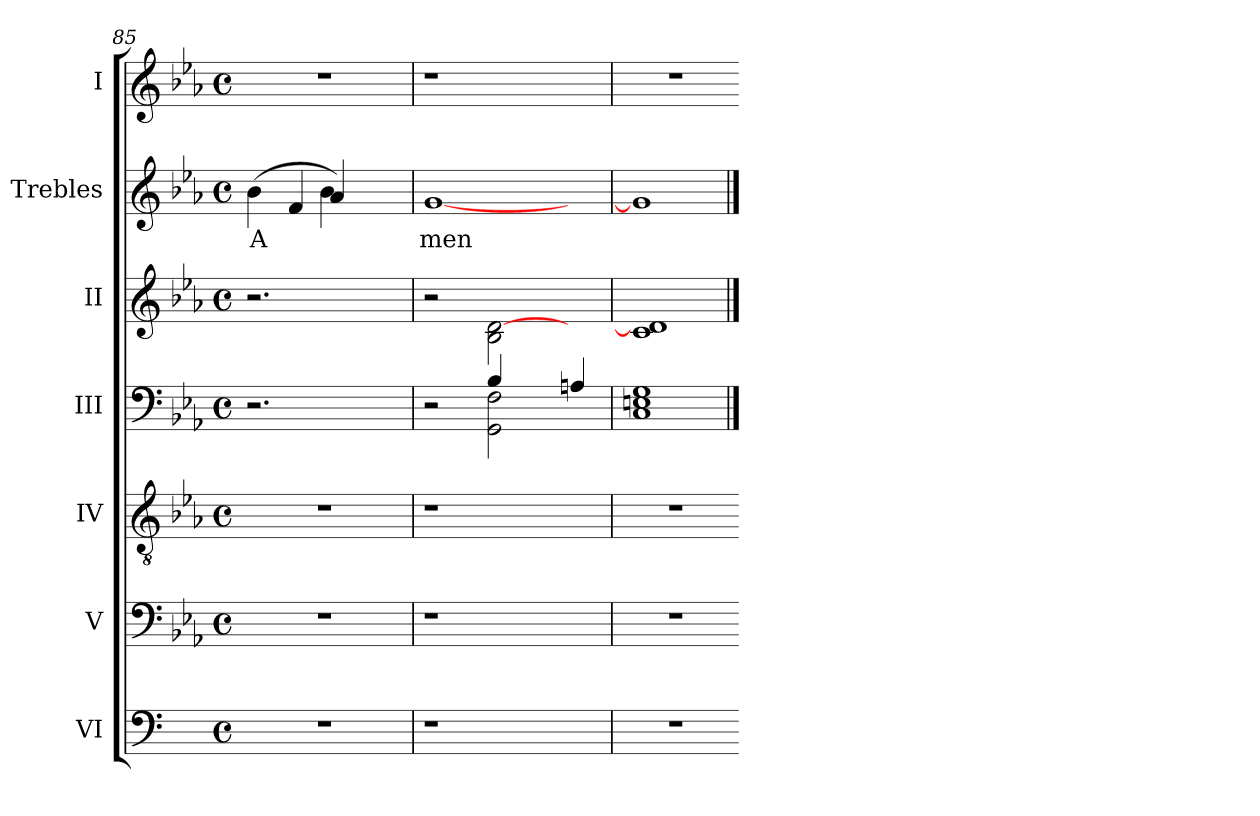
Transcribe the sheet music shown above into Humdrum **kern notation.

**kern	**kern	**kern	**kern	**text	**kern	**text	**kern	**text	**kern
*part7	*part6	*part5	*part4	*part4	*part3	*part3	*part2	*part2	*part1
*staff7	*staff6	*staff5	*staff4	*staff4	*staff3	*staff3	*staff2	*staff2	*staff1
*I"VI	*I"V	*I"IV	*I"III	*	*I"II	*	*I"Trebles	*	*I"I
*I'V	*	*	*I'II	*	*	*	*	*	*
*clefF4	*clefF4	*clefGv2	*clefF4	*	*clefG2	*	*clefG2	*	*clefG2
*k[]	*k[b-e-a-]	*k[b-e-a-]	*k[b-e-a-]	*	*k[b-e-a-]	*	*k[b-e-a-]	*	*k[b-e-a-]
*C:	*E-:	*E-:	*E-:	*	*E-:	*	*E-:	*	*E-:
*M4/4	*M4/4	*M4/4	*M4/4	*	*M4/4	*	*M4/4	*	*M4/4
*met(c)	*met(c)	*met(c)	*met(c)	*	*met(c)	*	*met(c)	*	*met(c)
=85	=85	=85	=85	=85	=85	=85	=85	=85	=85
!	!	!	!	!	!	!	!	!LO:LY:b:cj	!
*	*	*	*	*	*	*	*^	*	*
1r	1r	1r	2.r	.	2.r	.	(>4b-\	2ryy	A-	1r
!	!	!	!	!	!	!	!	!	!LO:LY:b:cj	!
.	.	.	.	.	.	.	4f/	.	--	.
!	!	!	!	!	!	!	!	!	!LO:LY:b:cj	!
.	.	.	.	.	.	.	4a-/)	4b-\	--	.
.	.	.	4ryy	.	4ryy	.	4ryy	4ryy	.	.
=86	=86	=86	=86	=86	=86	=86	=86	=86	=86	=86
*	*	*	*^	*	*	*	*	*	*	*
!	!	!	!	!	!	!	!	!	!	!LO:LY:b:cj	!
*	*	*	*	*	*	*	*	*v	*v	*	*
1r	1r	1r	2r	2ryy	.	2r	.	[<1g	-men	1r
!	!	!	!	!	!LO:LY:b:cj	!	!LO:LY:b:cj	!	!	!
.	.	.	2F\ 2GG\	4B-/	.	[>2d\ 2B-\	.	.	.	.
.	.	.	.	2ryy	.	.	.	.	.	.
!	!	!	!	!	!LO:LY:b:cj	!	!	!	!	!
4ryy	4ryy	4ryy	4An/	.	.	4ryy	.	4ryy	.	4ryy
*	*	*	*v	*v	*	*	*	*	*	*
=87	=87	=87	=87	=87	=87	=87	=87	=87	=87
!	!	!	!	!LO:LY:b:cj	!	!LO:LY:b:cj	!	!LO:LY:b:cj	!
1r	1r	1r	1G 1En 1C	.	1c 1d]	.	1g]	.	1r
=	=	=	==	=	==	=	==	=	=
*-	*-	*-	*-	*-	*-	*-	*-	*-	*-
